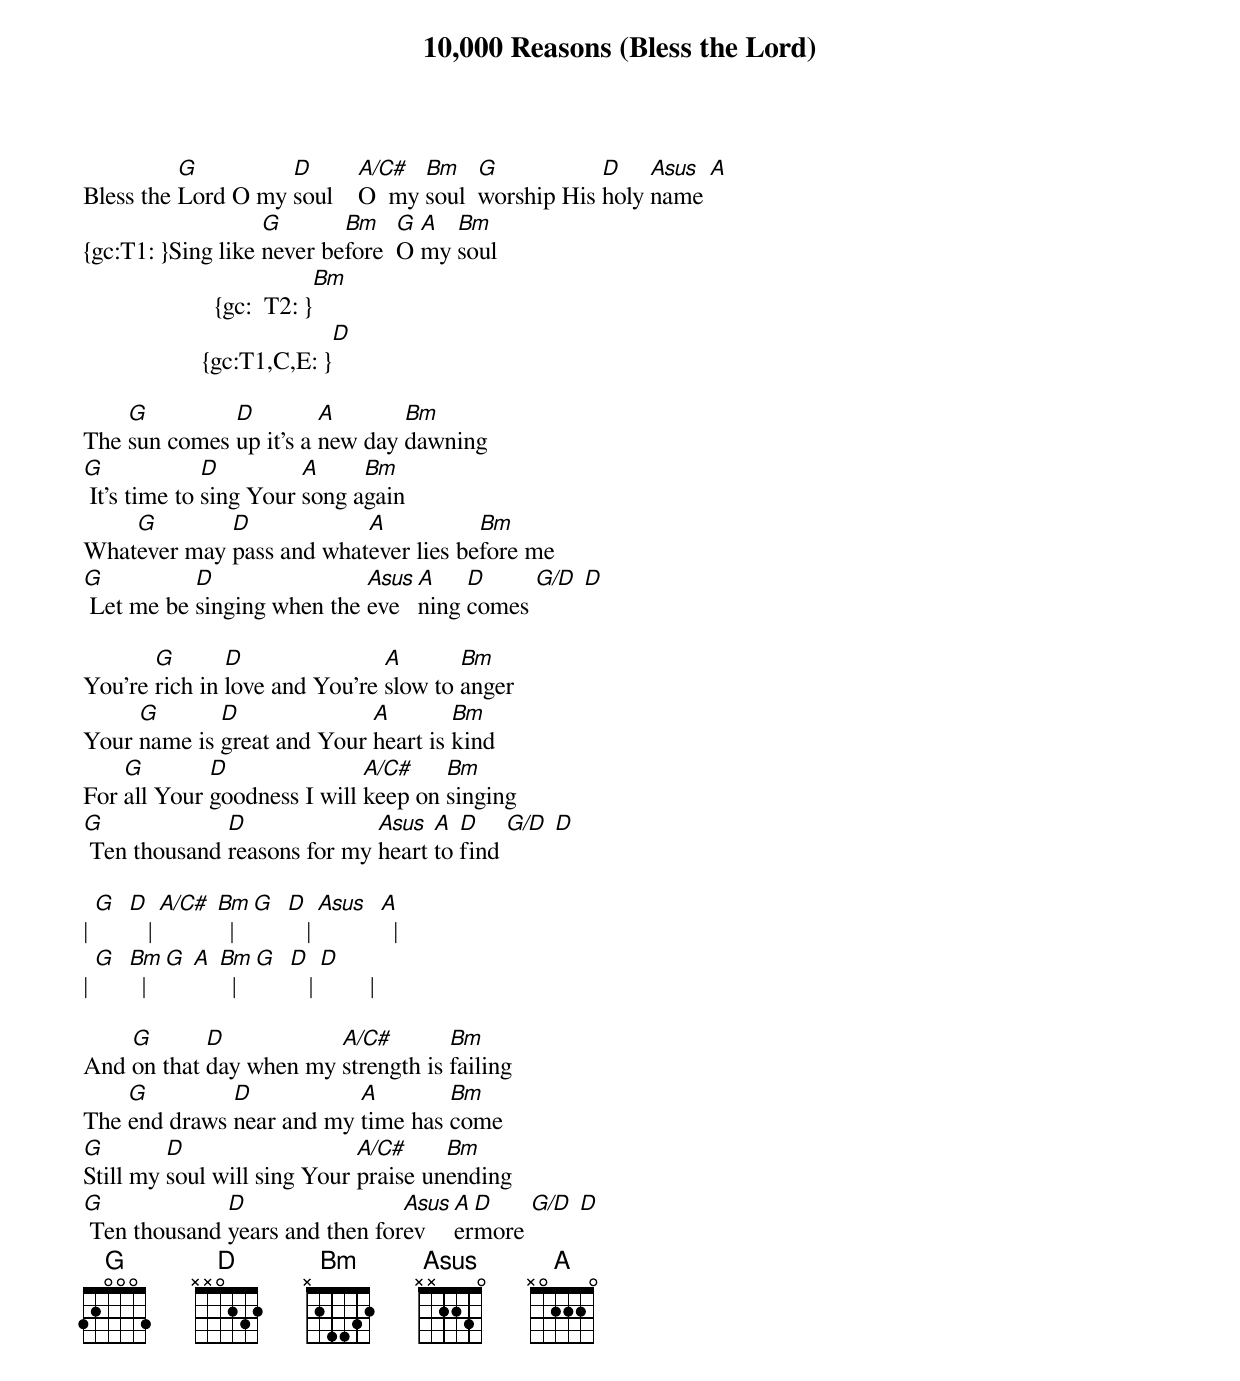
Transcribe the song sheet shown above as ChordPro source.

{title: 10,000 Reasons (Bless the Lord)}
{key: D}
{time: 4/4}
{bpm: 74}
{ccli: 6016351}
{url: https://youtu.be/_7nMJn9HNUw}
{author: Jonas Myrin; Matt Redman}
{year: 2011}
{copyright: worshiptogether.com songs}

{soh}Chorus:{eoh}
Bless the [G]Lord O my [D]soul    [A/C#]O  my [Bm]soul  [G]worship His [D]holy [Asus]name [A]
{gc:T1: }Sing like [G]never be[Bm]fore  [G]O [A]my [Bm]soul
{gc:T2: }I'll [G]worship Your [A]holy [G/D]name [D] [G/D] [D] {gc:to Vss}
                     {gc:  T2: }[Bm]
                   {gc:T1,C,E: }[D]

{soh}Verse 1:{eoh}
The [G]sun comes [D]up it's a [A]new day [Bm]dawning
[G] It's time to [D]sing Your [A]song a[Bm]gain
What[G]ever may [D]pass and what[A]ever lies be[Bm]fore me
[G] Let me be [D]singing when the [Asus]eve[A]ning [D]comes [G/D] [D]

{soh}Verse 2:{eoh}
You're [G]rich in [D]love and You're [A]slow to [Bm]anger
Your [G]name is [D]great and Your [A]heart is [Bm]kind
For [G]all Your [D]goodness I will [A/C#]keep on [Bm]singing
[G] Ten thousand [D]reasons for my [Asus]heart [A]to [D]find [G/D] [D]

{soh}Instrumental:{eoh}
| [G]  [D]   | [A/C#] [Bm]  | [G]  [D]   | [Asus]  [A]  |
| [G]  [Bm]  | [G] [A] [Bm]  | [G]  [D]   | [D]        |

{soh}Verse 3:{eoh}
And [G]on that [D]day when my [A/C#]strength is [Bm]failing
The [G]end draws [D]near and my [A]time has [Bm]come
[G]Still my [D]soul will sing Your [A/C#]praise un[Bm]ending
[G] Ten thousand [D]years and then for[Asus]ev[A]er[D]more [G/D] [D]
